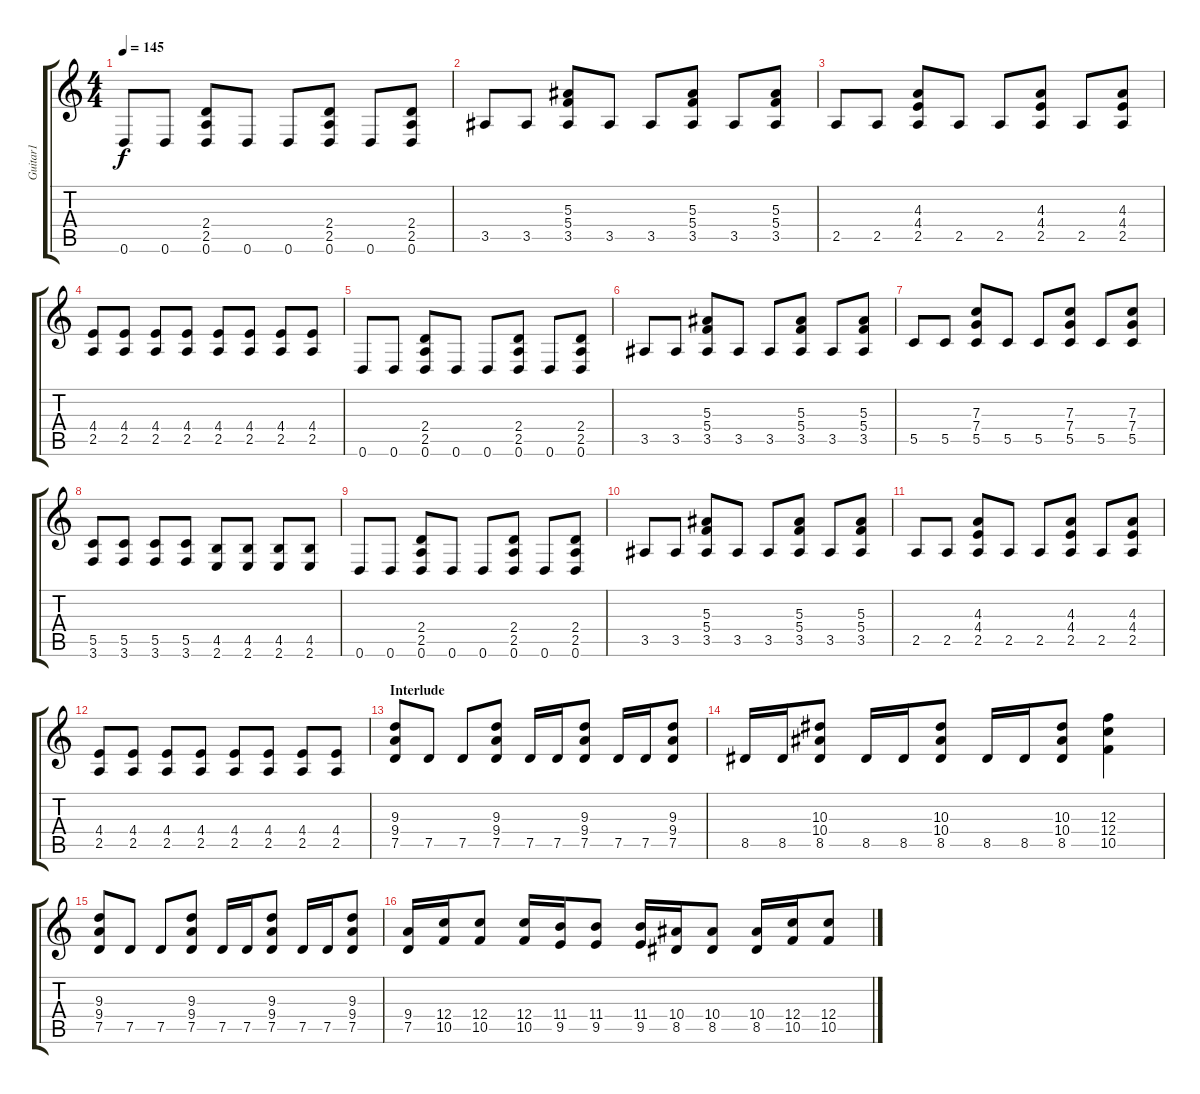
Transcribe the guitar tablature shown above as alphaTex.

\track ("Guitar1" "Guitar1") {instrument distortionguitar}
\staff {score tabs}
\tuning (D4 A3 F3 C3 G2 D2) {hide}
\ts (4 4)
\tempo 145
\clef g2
\ks c
0.6.8{dy f} 0.6.8 (2.4 2.5 0.6).8 0.6.8 0.6.8 (2.4 2.5 0.6).8 0.6.8 (2.4 2.5 0.6).8 |
3.5.8 3.5.8 (5.3 5.4 3.5).8 3.5.8 3.5.8 (5.3 5.4 3.5).8 3.5.8 (5.3 5.4 3.5).8 |
2.5.8 2.5.8 (4.3 4.4 2.5).8 2.5.8 2.5.8 (4.3 4.4 2.5).8 2.5.8 (4.3 4.4 2.5).8 |
(4.4 2.5).8 (4.4 2.5).8 (4.4 2.5).8 (4.4 2.5).8 (4.4 2.5).8 (4.4 2.5).8 (4.4 2.5).8 (4.4 2.5).8 |
0.6.8 0.6.8 (2.4 2.5 0.6).8 0.6.8 0.6.8 (2.4 2.5 0.6).8 0.6.8 (2.4 2.5 0.6).8 |
3.5.8 3.5.8 (5.3 5.4 3.5).8 3.5.8 3.5.8 (5.3 5.4 3.5).8 3.5.8 (5.3 5.4 3.5).8 |
5.5.8 5.5.8 (7.3 7.4 5.5).8 5.5.8 5.5.8 (7.3 7.4 5.5).8 5.5.8 (7.3 7.4 5.5).8 |
(5.5 3.6).8 (5.5 3.6).8 (5.5 3.6).8 (5.5 3.6).8 (4.5 2.6).8 (4.5 2.6).8 (4.5 2.6).8 (4.5 2.6).8 |
0.6.8 0.6.8 (2.4 2.5 0.6).8 0.6.8 0.6.8 (2.4 2.5 0.6).8 0.6.8 (2.4 2.5 0.6).8 |
3.5.8 3.5.8 (5.3 5.4 3.5).8 3.5.8 3.5.8 (5.3 5.4 3.5).8 3.5.8 (5.3 5.4 3.5).8 |
2.5.8 2.5.8 (4.3 4.4 2.5).8 2.5.8 2.5.8 (4.3 4.4 2.5).8 2.5.8 (4.3 4.4 2.5).8 |
(4.4 2.5).8 (4.4 2.5).8 (4.4 2.5).8 (4.4 2.5).8 (4.4 2.5).8 (4.4 2.5).8 (4.4 2.5).8 (4.4 2.5).8 |
\section ("" "Interlude")
(9.3 9.4 7.5).8 7.5.8 7.5.8 (9.3 9.4 7.5).8 7.5.16 7.5.16 (9.3 9.4 7.5).8 7.5.16 7.5.16 (9.3 9.4 7.5).8 |
8.5.16 8.5.16 (10.3 10.4 8.5).8 8.5.16 8.5.16 (10.3 10.4 8.5).8 8.5.16 8.5.16 (10.3 10.4 8.5).8 (12.3 12.4 10.5).4 |
(9.3 9.4 7.5).8 7.5.8 7.5.8 (9.3 9.4 7.5).8 7.5.16 7.5.16 (9.3 9.4 7.5).8 7.5.16 7.5.16 (9.3 9.4 7.5).8 |
(9.4 7.5).16 (12.4 10.5).16 (12.4 10.5).8 (12.4 10.5).16 (11.4 9.5).16 (11.4 9.5).8 (11.4 9.5).16 (10.4 8.5).16 (10.4 8.5).8 (10.4 8.5).16 (12.4 10.5).16 (12.4 10.5).8
